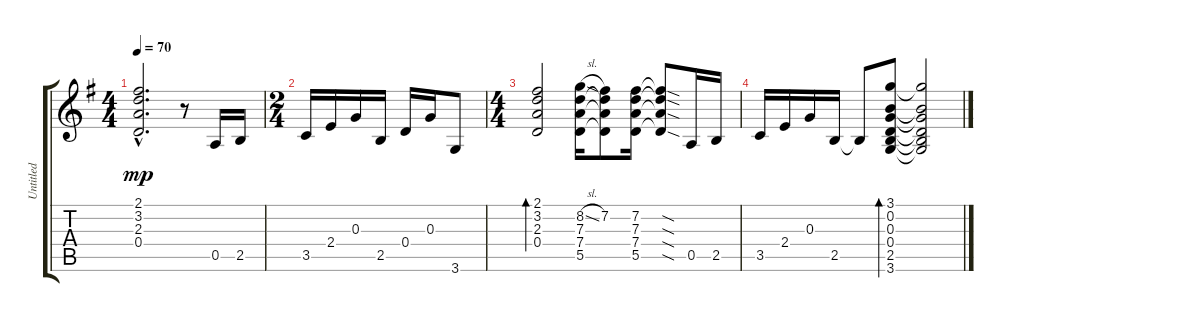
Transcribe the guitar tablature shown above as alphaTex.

\track ("Untitled" "Untitled") {instrument acousticguitarnylon}
\staff {score tabs}
\tuning (E4 B3 G3 D3 A2 E2) {hide}
\ts (4 4)
\tempo 70
\clef g2
\ks g
(2.1{hac t} 3.2{hac t} 2.3{hac t} 0.4{hac t}).2{d dy mp} r.8 0.5.16 2.5.16 |
\ts (2 4)
3.5.16 2.4.16 0.3.16 2.5.16 0.4.16 0.3.16 3.6.8 |
\ts (4 4)
(2.1 3.2 2.3 0.4).2{bd 30} (8.2{sl} 7.3 7.4 5.5).16 (7.2 7.3{t} 7.4{t} 5.5{t}).8 (7.2 7.3 7.4 5.5).16 (7.2{sod t} 7.3{sod t} 7.4{sod t} 5.5{sod t}).8 0.5.16 2.5.16 |
3.5.16 2.4.16 0.3.16 2.5.16 2.5{t}.8 (3.1 0.2 0.3 0.4 2.5 3.6).8{bd 30} (3.1{t} 0.2{t} 0.3{t} 0.4{t} 2.5{t} 3.6{t}).2
